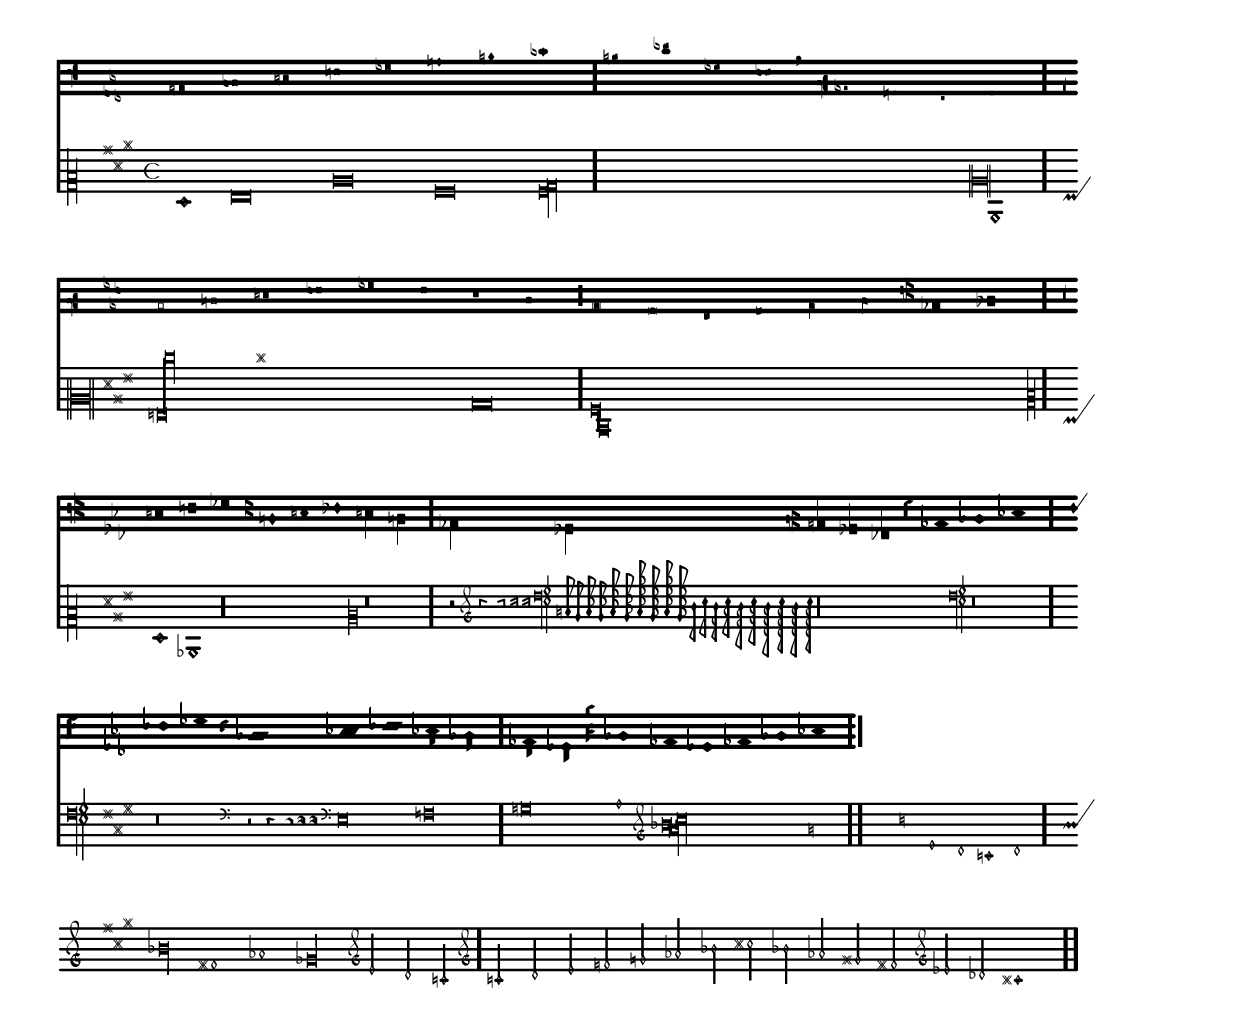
\version "2.11.6"
% TODO: split ancient-font into seperate files; possibly in
% different locations.
\header {
texidoc = "@cindex Ancient Font
Here are shown many (all?) of the symbols that are
included in LilyPond's support of ancient notation.
"
}


upperStaff = \new GregorianStaff =  "upperStaff" <<
  \context GregorianVoice <<
    \set Score.timing = ##f
%   \set Score.forceAccidental = ##t %%%%%%%% FIXME: what happened to this property?

    \override Staff.StaffSymbol  #'line-count = #4

     \transpose c c {
	\override Staff.KeySignature #'glyph-name-alist = #alteration-vaticana-glyph-name-alist
	\override Staff.Accidental #'glyph-name-alist = #alteration-vaticana-glyph-name-alist
	\override NoteHead  #'style = #'vaticana.punctum
	\key es \major
	\clef "vaticana-fa2"
	c!1 des! e! f! ges!

	\override NoteHead  #'style = #'vaticana.inclinatum
	a! b! ces'
	\override Staff.BarLine  #'bar-size = #3.0 \bar "|"
%	\break % 1 (8*1)

	\override NoteHead  #'style = #'vaticana.quilisma
	b! des'! ges! fes!
	\breathe
	\clef "vaticana-fa1"
	\override NoteHead  #'style = #'vaticana.plica
	es d
	\override NoteHead  #'style = #'vaticana.reverse.plica
	c d
	\override Staff.BarLine  #'bar-size = #3.0 \bar "|"
%	\break %2 (8*1)

	\override NoteHead  #'style = #'vaticana.punctum.cavum
	es f
	\override NoteHead  #'style = #'vaticana.lpes
	g as
	\override NoteHead  #'style = #'vaticana.upes
	bes as
	\override NoteHead  #'style = #'vaticana.vupes
	g f
	\override NoteHead  #'style = #'vaticana.linea.punctum
	\override Staff.BarLine  #'bar-size = #2.0 \bar "|"
%	\break % 3 (8*1)

	es d
	\override NoteHead  #'style = #'vaticana.epiphonus
	c d
	\override NoteHead  #'style = #'vaticana.cephalicus
	es f

	\override Staff.KeySignature #'glyph-name-alist = #alteration-medicaea-glyph-name-alist
	\override Staff.Accidental #'glyph-name-alist = #alteration-medicaea-glyph-name-alist
	\override Staff.Custos  #'style = #'medicaea
	\override NoteHead  #'style = #'medicaea.punctum
	\clef "medicaea-fa2"
	ces! des!
	\override Staff.BarLine  #'bar-size = #3.0 \bar "|"
%	\break % 4 (8*1)

	e! f! ges!
	\clef "medicaea-do2"
	\override NoteHead  #'style = #'medicaea.inclinatum
	a! b! ces'!
	\override NoteHead  #'style = #'medicaea.virga
	b! a!
	\override Staff.BarLine  #'bar-size = #3.0 \bar "|"
%	\break % 5 (8*1)

	ges! fes!
	\clef "medicaea-fa1"
	\override NoteHead  #'style = #'medicaea.rvirga
	e! des! ces!

	\override Staff.KeySignature #'glyph-name-alist = #alteration-hufnagel-glyph-name-alist
	\override Staff.Accidental #'glyph-name-alist = #alteration-hufnagel-glyph-name-alist
	\override Staff.Custos  #'style = #'hufnagel
	\override NoteHead  #'style = #'hufnagel.punctum
	\clef "hufnagel-fa2"
	ces! des! es!
	\override Staff.BarLine  #'bar-size = #3.0 \bar "|"
%	\break % 6 (8*1)

	fes! ges!
	\clef "hufnagel-do2"
	\override NoteHead  #'style = #'hufnagel.lpes
	as! bes! ces'!
	\override NoteHead  #'style = #'hufnagel.virga
	bes! as!
	\override Staff.BarLine  #'bar-size = #3.0 \bar "|"
%	\break % 7 (8*1)

	ges! fes!
	\clef "hufnagel-do-fa"
	\override NoteHead  #'style = #'hufnagel.punctum
	es! des! ces! des! es! fes!
	\bar "||"
%	\break % 8 (8*1)

	s32*1
%	\break % 12 (32*1)
    }
  >>
>>

lowerStaff = \new MensuralStaff =  "lowerStaff" <<
  \context MensuralVoice <<
    
    % this is broken until further notice -- see refman
    % \override Staff.StaffSymbol  #'line-count = #5
    \applyOutput #'Staff #(outputproperty-compatibility (make-type-checker 'staff-symbol-interface) 'line-count 5)

     \transpose c c {
	\set autoBeaming = ##f
	\override NoteHead  #'style = #'neomensural
	\override Rest  #'style = #'neomensural
	\key a \major

% FIXME: lily crashes on some (invalid?) ligatures with:
%   ERROR: In procedure gh_scm2int:
%   ERROR: Wrong type argument in position 1: ()

% FIXME: lily emits "Programming error: Infinity or NaN encountered"
% on many ligatures such as BB.

	cis'1 d'\breve gis'\breve e'\breve \[ e'\longa fis'\longa \]
	\set Staff.forceClef = ##t
	\clef "neomensural-c2"
	cis1
	\bar "|"
%	\break % 2 (16*1)

	\[ g\breve dis''\longa \]
	b\breve \[ a\longa d\longa \]
	\clef "petrucci-c2"
%	\break % 4 (16*1)

	fis1 ces1
	\clef "petrucci-c2"
	r\longa
	\set Staff.forceClef = ##t
	\clef "mensural-c2"
	r\breve
	\bar "|"
%	\break % 5 (8*1)

	r2
	\clef "mensural-g"
	r4 r8 r16 r16
	\override NoteHead  #'style = #'mensural
	\override Stem  #'flag-style = #'mensural
	\override Stem  #'thickness = #1.0
	\override Rest  #'style = #'mensural
	\clef "petrucci-f"
	c8 b, c16 b, c32 b, c64 b, c64 b,
	d8 e  d16 e  d32 e  d64 e  d64 e
	r\longa
	\set Staff.forceClef = ##t
	\clef "petrucci-f"
	r\breve
	\bar "|"
%	\break % 6 (8*1)

	r\breve 
	\clef "mensural-f"
	% FIXME: must set Stem flag-style to #'neomensural to avoid
	% segmentation fault on r8/r16/r32.  (Strange: what has
	% Stem flag-style to do with mensural rests?)
	\override Stem  #'flag-style = #'neomensural
	% FIXME: produces warnings about "flag `neomensurald4' (or 3) not found".
	r2 r4 r8 r16 r16
	\override Stem  #'flag-style = #'mensural
	\set Staff.forceClef = ##t
	\clef "mensural-f"
	e\breve f g a1
	\clef "mensural-g"
%	\break % 7 (8*1)

	\[ bes'!\longa a'!\longa c''!\longa \]
	e'1 d' c' d' \bar "|"
	\bar "|"
%	\break % 9 (16*1)

	bes'!\longa fis'!1 as'!1 ges'!\longa % lig
	\set Staff.forceClef = ##t
	\clef "mensural-g"
	e'2 d' c' \bar "|"
%	\break % 11 (16*1)

	\set Staff.forceClef = ##t
	\clef "petrucci-g"
	c'2 d' e' f'
	\clef "petrucci-g"
	g' as'! bes'! cis''!
	bes'! as'! gis'! fis'!
	\set Staff.forceClef = ##t
	\clef "mensural-g"
	es'! des'! cis'!1 \bar "||"
%	\break % 12 (8*1)
    }
  >>
>>

\paper {
	line-thickness = #(/ staff-space 5.0)
}

\score {
    \context Score <<
	\upperStaff
	\lowerStaff
    >>
    \layout {
% do we want to keep these settings? -gp
	line-width = 17.25\cm
	textheight = 26.0\cm
	indent = 0.0
	\context {
	    \Score
	    \accepts MensuralStaff
	    \accepts GregorianStaff
%	    timing = ##f %%%%%%%% FIXME: this has no effect
	}
	\context {
	    \Voice
	    \name MensuralVoice
	    \alias Voice
	    \remove Ligature_bracket_engraver
	    \consists Mensural_ligature_engraver
	    \override NoteHead #'style = #'mensural
%	    \override Stem #'flag-style = #'mensural %%%%%%%% FIXME: this core dumps
	    \override Stem #'thickness = #1.0
	    \override Rest #'style = #'mensural
	    autoBeaming = ##f
	}
	\context {
	    \Voice
	    \name GregorianVoice
	    \alias Voice
	    \remove Ligature_bracket_engraver
%	    \consists Gregorian_ligature_engraver %%%%%%%% TODO: not yet implemented
	    \override NoteHead #'style = #'vaticana.punctum
	    autoBeaming = ##f
	}
	\context {
	    \Staff
	    \name MensuralStaff
	    \alias Staff
	    \accepts MensuralVoice
	    \consists Custos_engraver
	    \override TimeSignature #'style = #'mensural
	    \override KeySignature #'glyph-name-alist = #alteration-mensural-glyph-name-alist
	    \override Accidental #'glyph-name-alist = #alteration-mensural-glyph-name-alist
	    \override Custos #'style = #'mensural
	    \override Custos #'neutral-position = #3
	    \override Custos #'neutral-direction = #down
	    clefGlyph = #"clefs.petrucci.c2"
	    clefPosition = #-2
	    clefOctavation = #0 
	}
	\context {
	    \Staff
	    \name GregorianStaff
	    \alias Staff
	    \accepts GregorianVoice
	    \consists Custos_engraver
	    \remove Time_signature_engraver
	    \override StaffSymbol #'thickness = #2.0
	    \override StaffSymbol #'line-count = #4
	    \override KeySignature #'glyph-name-alist = #alteration-vaticana-glyph-name-alist
	    \override Accidental #'glyph-name-alist = #alteration-vaticana-glyph-name-alist
	    \override Custos #'style = #'vaticana
	    \override Custos #'neutral-position = #4
	    \override Custos #'neutral-direction = #down
	    clefGlyph = #"clefs.vaticana.do"
	    clefPosition = #1
	    clefOctavation = #0 
	}
	\context {
	    \RemoveEmptyStaffContext
	    \accepts MensuralVoice
	    \accepts GregorianVoice
        }
    }
}

